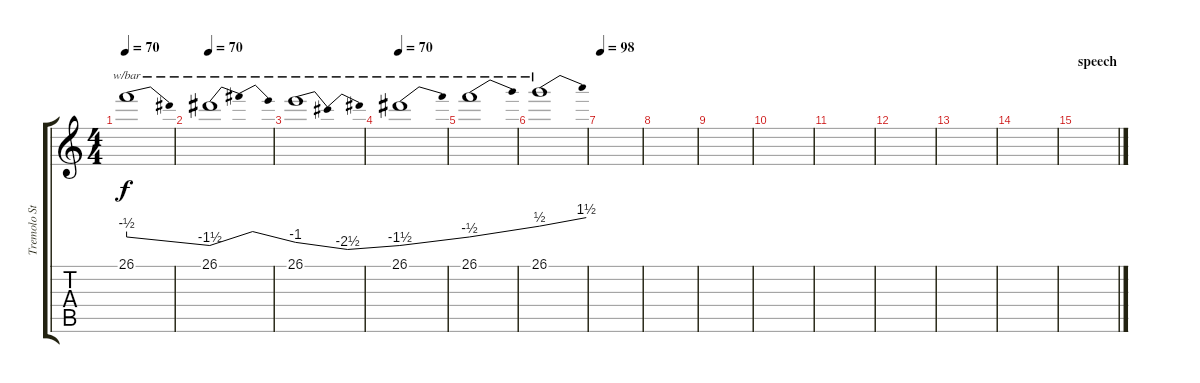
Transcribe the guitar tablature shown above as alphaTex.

\track ("Tremolo Strings" "Tremolo St") {instrument tremolostrings}
\staff {score tabs}
\tuning (E4 B3 G3 D3 A2 E2) {hide}
\ts (4 4)
\tempo 70
\clef g2
\ks c
26.1.1{tbe (dive default 0 -2 60 -6) dy f} |
\tempo 70
26.1.1{tbe (dip default 0 -6 45 0 60 -4)} |
26.1.1{tbe (dip default 0 -4 45 -10 60 -6)} |
\tempo 70
26.1.1{tbe (dive default 0 -6 60 -2)} |
26.1.1{tbe (dive default 0 -2 60 2)} |
26.1.1{tbe (dive default 0 2 60 6)} |
\tempo 98
|
|
|
|
|
|
|
|
\section ("" "speech")
